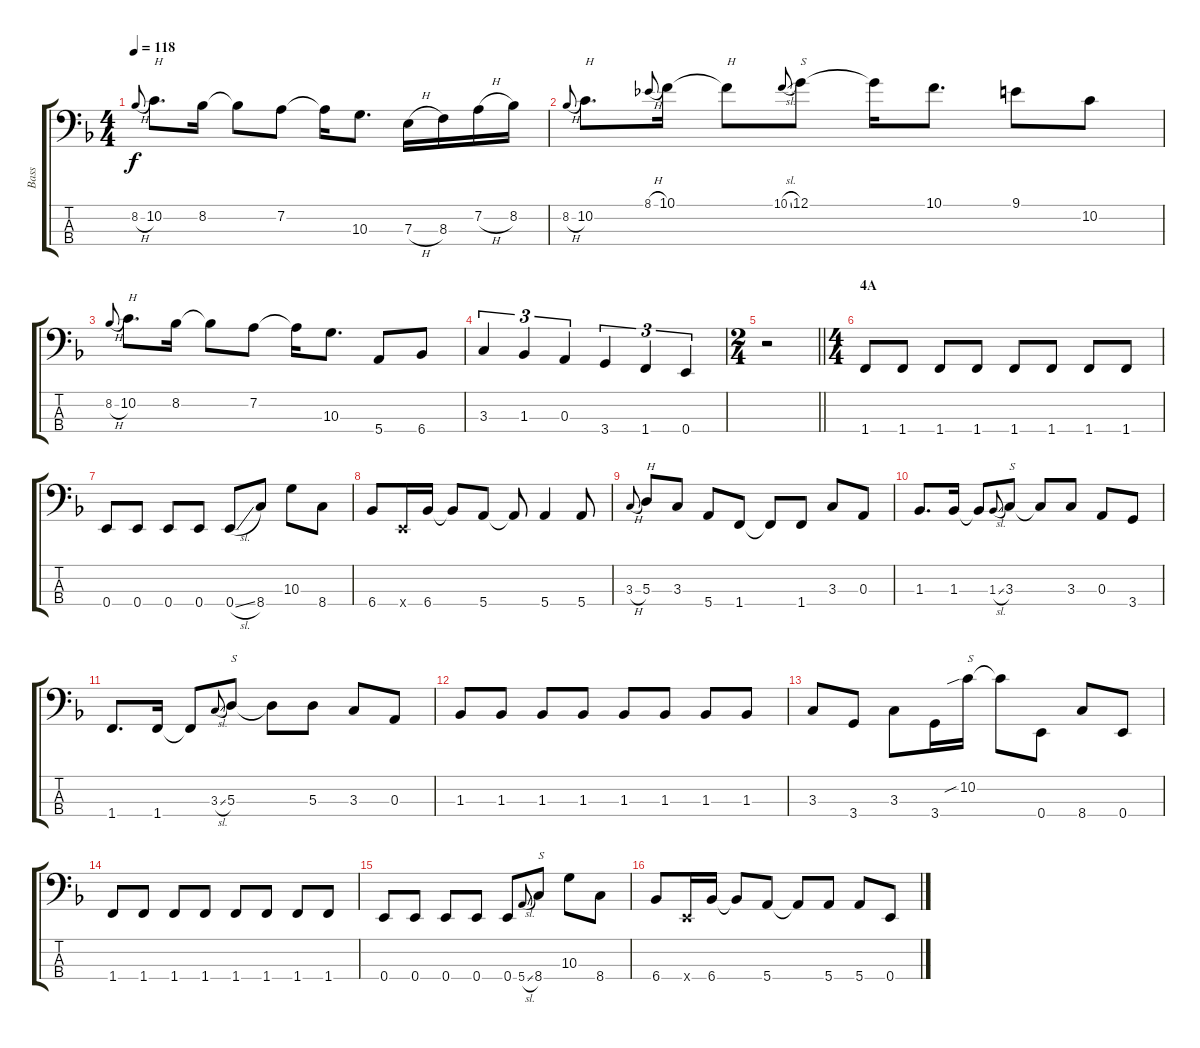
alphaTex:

\track ("Bass" "Bass") {instrument electricbassfinger}
\staff {score tabs}
\tuning (G2 D2 A1 E1) {hide}
\ts (4 4)
\tempo 118
\clef f4
\ks f
8.2{h}.8{gr onbeat dy f} 10.2.8{d txt "H"} 8.2.16 8.2{t}.8 7.2.8 7.2{t}.16 10.3.8{d} 7.3{h}.16 8.3.16 7.2{h}.16 8.2.16 |
8.2{h}.8{gr onbeat} 10.2.8{d txt "H"} 8.1{h}.8{gr onbeat} 10.1.16 10.1{t}.8{txt "H"} 10.1{sl}.8{gr onbeat} 12.1.8{txt "S"} 12.1{t}.16 10.1.8{d} 9.1.8 10.2.8 |
8.2{h}.8{gr onbeat} 10.2.8{d txt "H"} 8.2.16 8.2{t}.8 7.2.8 7.2{t}.16 10.3.8{d} 5.4.8 6.4.8 |
3.3.4{tu (3 2)} 1.3.4{tu (3 2)} 0.3.4{tu (3 2)} 3.4.4{tu (3 2)} 1.4.4{tu (3 2)} 0.4.4{tu (3 2)} |
\ts (2 4)
\barLineRight lightlight
r.2 |
\ts (4 4)
\section ("" "4A")
1.4.8 1.4.8 1.4.8 1.4.8 1.4.8 1.4.8 1.4.8 1.4.8 |
0.4.8 0.4.8 0.4.8 0.4.8 0.4{sl}.8 8.4.8 10.3.8 8.4.8 |
6.4.8 0.4{x}.16 6.4.16 6.4{t}.8 5.4.8 5.4{t}.8 5.4.4 5.4.8 |
3.3{h}.8{gr onbeat} 5.3.8{txt "H"} 3.3.8 5.4.8 1.4.8 1.4{t}.8 1.4.8 3.3.8 0.3.8 |
1.3.8{d} 1.3.16 1.3{t}.8 1.3{sl}.8{gr onbeat} 3.3.8{txt "S"} 3.3{t}.8 3.3.8 0.3.8 3.4.8 |
1.4.8{d} 1.4.16 1.4{t}.8 3.3{sl}.8{gr onbeat} 5.3.8{txt "S"} 5.3{t}.8 5.3.8 3.3.8 0.3.8 |
1.3.8 1.3.8 1.3.8 1.3.8 1.3.8 1.3.8 1.3.8 1.3.8 |
3.3.8 3.4.8 3.3.8 3.4.16 10.2{sib}.16{txt "S"} 10.2{t}.8 0.4.8 8.4.8 0.4.8 |
1.4.8 1.4.8 1.4.8 1.4.8 1.4.8 1.4.8 1.4.8 1.4.8 |
0.4.8 0.4.8 0.4.8 0.4.8 0.4.8 5.4{sl}.8{gr onbeat} 8.4.8{txt "S"} 10.3.8 8.4.8 |
6.4.8 0.4{x}.16 6.4.16 6.4{t}.8 5.4.8 5.4{t}.8 5.4.8 5.4.8 0.4.8
